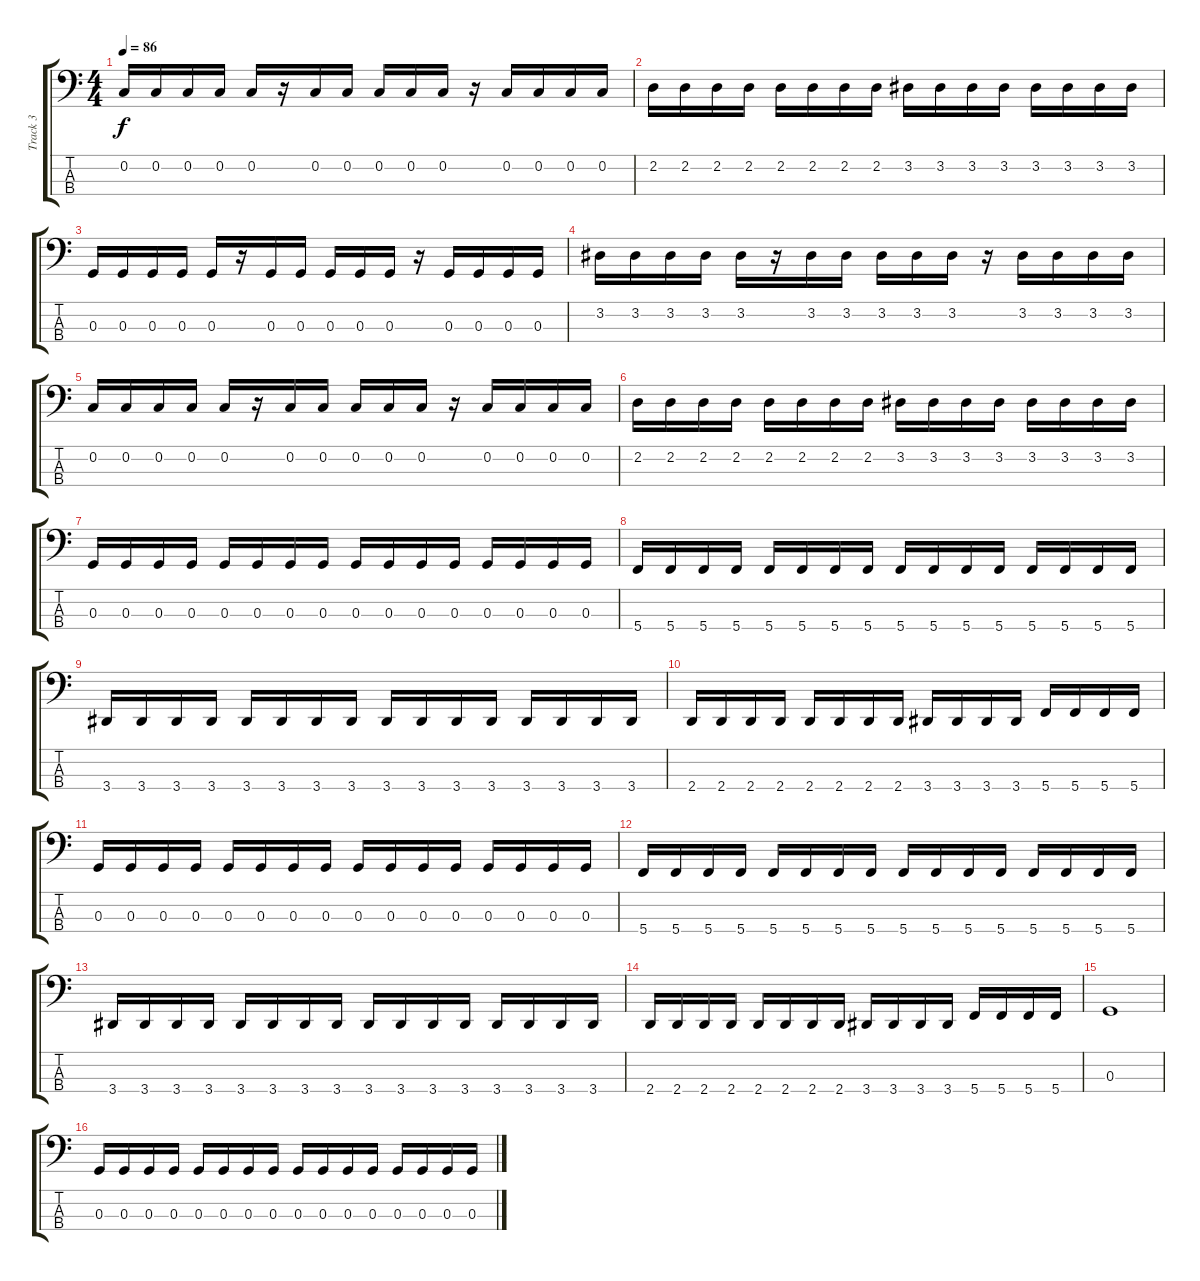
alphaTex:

\track ("Track 3" "Track 3") {instrument electricbassfinger}
\staff {score tabs}
\tuning (F2 C2 G1 C1) {hide}
\ts (4 4)
\tempo 86
\clef f4
\ks c
0.2.16{dy f} 0.2.16 0.2.16 0.2.16 0.2.16 r.16 0.2.16 0.2.16 0.2.16 0.2.16 0.2.16 r.16 0.2.16 0.2.16 0.2.16 0.2.16 |
2.2.16 2.2.16 2.2.16 2.2.16 2.2.16 2.2.16 2.2.16 2.2.16 3.2.16 3.2.16 3.2.16 3.2.16 3.2.16 3.2.16 3.2.16 3.2.16 |
0.3.16 0.3.16 0.3.16 0.3.16 0.3.16 r.16 0.3.16 0.3.16 0.3.16 0.3.16 0.3.16 r.16 0.3.16 0.3.16 0.3.16 0.3.16 |
3.2.16 3.2.16 3.2.16 3.2.16 3.2.16 r.16 3.2.16 3.2.16 3.2.16 3.2.16 3.2.16 r.16 3.2.16 3.2.16 3.2.16 3.2.16 |
0.2.16 0.2.16 0.2.16 0.2.16 0.2.16 r.16 0.2.16 0.2.16 0.2.16 0.2.16 0.2.16 r.16 0.2.16 0.2.16 0.2.16 0.2.16 |
2.2.16 2.2.16 2.2.16 2.2.16 2.2.16 2.2.16 2.2.16 2.2.16 3.2.16 3.2.16 3.2.16 3.2.16 3.2.16 3.2.16 3.2.16 3.2.16 |
0.3.16 0.3.16 0.3.16 0.3.16 0.3.16 0.3.16 0.3.16 0.3.16 0.3.16 0.3.16 0.3.16 0.3.16 0.3.16 0.3.16 0.3.16 0.3.16 |
5.4.16 5.4.16 5.4.16 5.4.16 5.4.16 5.4.16 5.4.16 5.4.16 5.4.16 5.4.16 5.4.16 5.4.16 5.4.16 5.4.16 5.4.16 5.4.16 |
3.4.16 3.4.16 3.4.16 3.4.16 3.4.16 3.4.16 3.4.16 3.4.16 3.4.16 3.4.16 3.4.16 3.4.16 3.4.16 3.4.16 3.4.16 3.4.16 |
2.4.16 2.4.16 2.4.16 2.4.16 2.4.16 2.4.16 2.4.16 2.4.16 3.4.16 3.4.16 3.4.16 3.4.16 5.4.16 5.4.16 5.4.16 5.4.16 |
0.3.16 0.3.16 0.3.16 0.3.16 0.3.16 0.3.16 0.3.16 0.3.16 0.3.16 0.3.16 0.3.16 0.3.16 0.3.16 0.3.16 0.3.16 0.3.16 |
5.4.16 5.4.16 5.4.16 5.4.16 5.4.16 5.4.16 5.4.16 5.4.16 5.4.16 5.4.16 5.4.16 5.4.16 5.4.16 5.4.16 5.4.16 5.4.16 |
3.4.16 3.4.16 3.4.16 3.4.16 3.4.16 3.4.16 3.4.16 3.4.16 3.4.16 3.4.16 3.4.16 3.4.16 3.4.16 3.4.16 3.4.16 3.4.16 |
2.4.16 2.4.16 2.4.16 2.4.16 2.4.16 2.4.16 2.4.16 2.4.16 3.4.16 3.4.16 3.4.16 3.4.16 5.4.16 5.4.16 5.4.16 5.4.16 |
0.3.1 |
0.3.16 0.3.16 0.3.16 0.3.16 0.3.16 0.3.16 0.3.16 0.3.16 0.3.16 0.3.16 0.3.16 0.3.16 0.3.16 0.3.16 0.3.16 0.3.16
